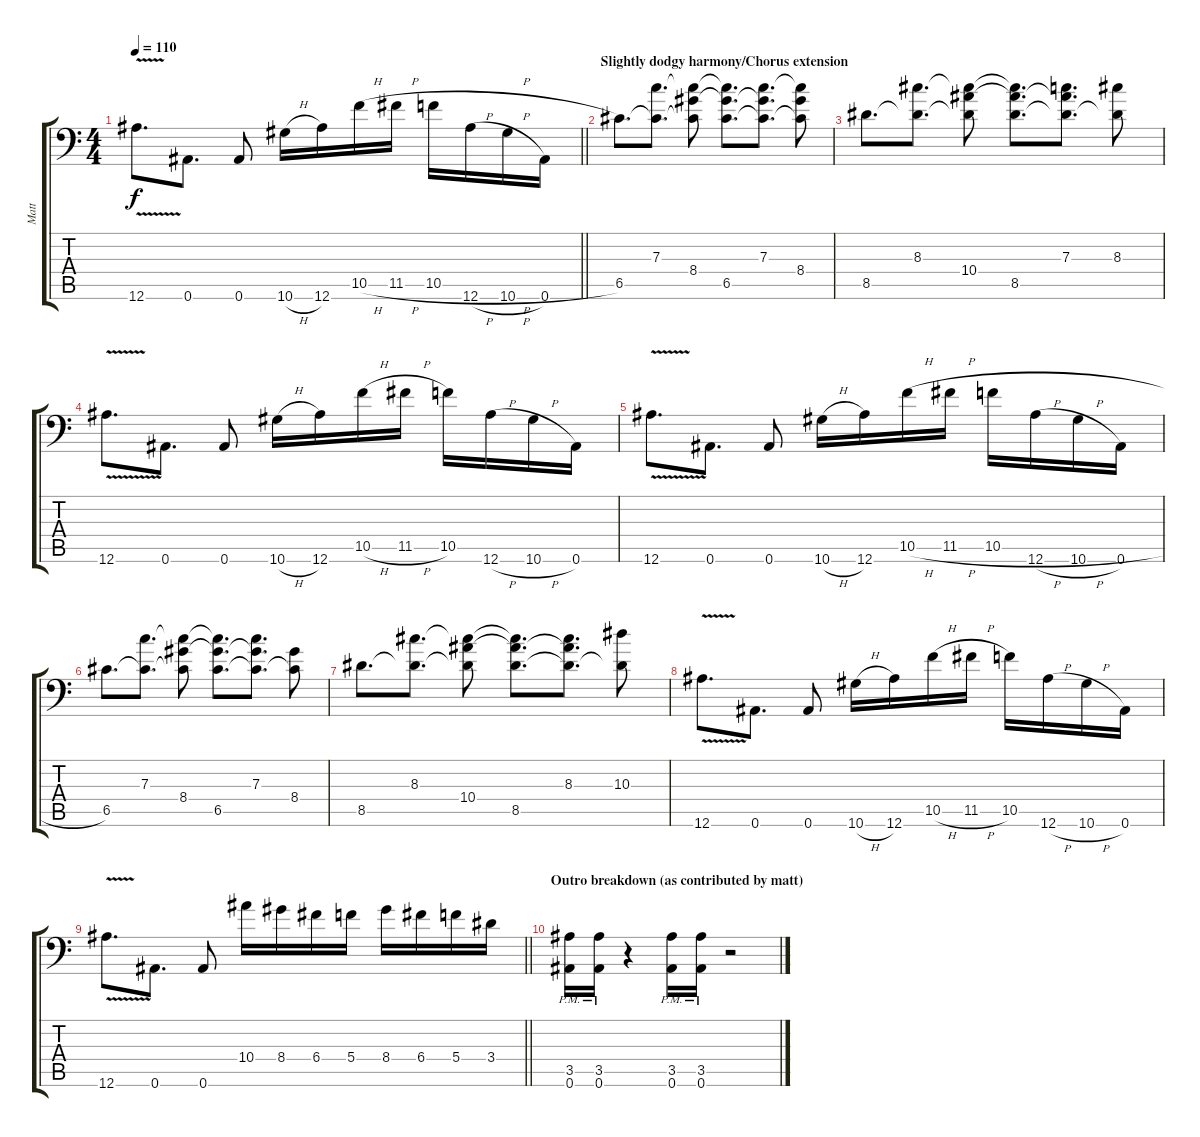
\track ("Matt" "Matt") {instrument distortionguitar}
\staff {score tabs}
\tuning (D4 A3 F3 C3 G2 Bb1) {hide}
\ts (4 4)
\tempo 110
\clef f4
\barLineRight lightlight
\ks c
12.6{v}.8{d dy f} 0.6.8{d} 0.6.8 10.6{h}.16 12.6.16 10.5{h}.16 11.5{h}.16 10.5{h}.16 12.6{h}.16 10.6{h}.16 0.6.16 |
\section ("" "Slightly dodgy harmony/Chorus extension")
6.5.8{d} (7.3 6.5{t}).8{d} (7.3{t} 8.4 6.5{t}).8 (7.3{t} 8.4{t} 6.5).8{d} (7.3 8.4{t} 6.5{t}).8{d} (7.3{t} 8.4 6.5{t}).8 |
8.5.8{d} (8.3 8.5{t}).8{d} (8.3{t} 10.4 8.5{t}).8 (8.3{t} 10.4{t} 8.5).8{d} (7.3 10.4{t} 8.5{t}).8{d} (8.3 8.5{t}).8 |
12.6{v}.8{d} 0.6.8{d} 0.6.8 10.6{h}.16 12.6.16 10.5{h}.16 11.5{h}.16 10.5.16 12.6{h}.16 10.6{h}.16 0.6.16 |
12.6{v}.8{d} 0.6.8{d} 0.6.8 10.6{h}.16 12.6.16 10.5{h}.16 11.5{h}.16 10.5{h}.16 12.6{h}.16 10.6{h}.16 0.6.16 |
6.5.8{d} (7.3 6.5{t}).8{d} (7.3{t} 8.4 6.5{t}).8 (7.3{t} 8.4{t} 6.5).8{d} (7.3 8.4{t} 6.5{t}).8{d} (8.4 6.5{t}).8 |
8.5.8{d} (8.3 8.5{t}).8{d} (8.3{t} 10.4 8.5{t}).8 (8.3{t} 10.4{t} 8.5).8{d} (8.3 10.4{t} 8.5{t}).8{d} (10.3 8.5{t}).8 |
12.6{v}.8{d} 0.6.8{d} 0.6.8 10.6{h}.16 12.6.16 10.5{h}.16 11.5{h}.16 10.5.16 12.6{h}.16 10.6{h}.16 0.6.16 |
\barLineRight lightlight
12.6{v}.8{d} 0.6.8{d} 0.6.8 10.4.16 8.4.16 6.4.16 5.4.16 8.4.16 6.4.16 5.4.16 3.4.16 |
\section ("" "Outro breakdown (as contributed by matt)")
(3.5{pm} 0.6{pm}).16 (3.5{pm} 0.6{pm}).16 r.4 (3.5{pm} 0.6{pm}).16 (3.5{pm} 0.6{pm}).16 r.2
